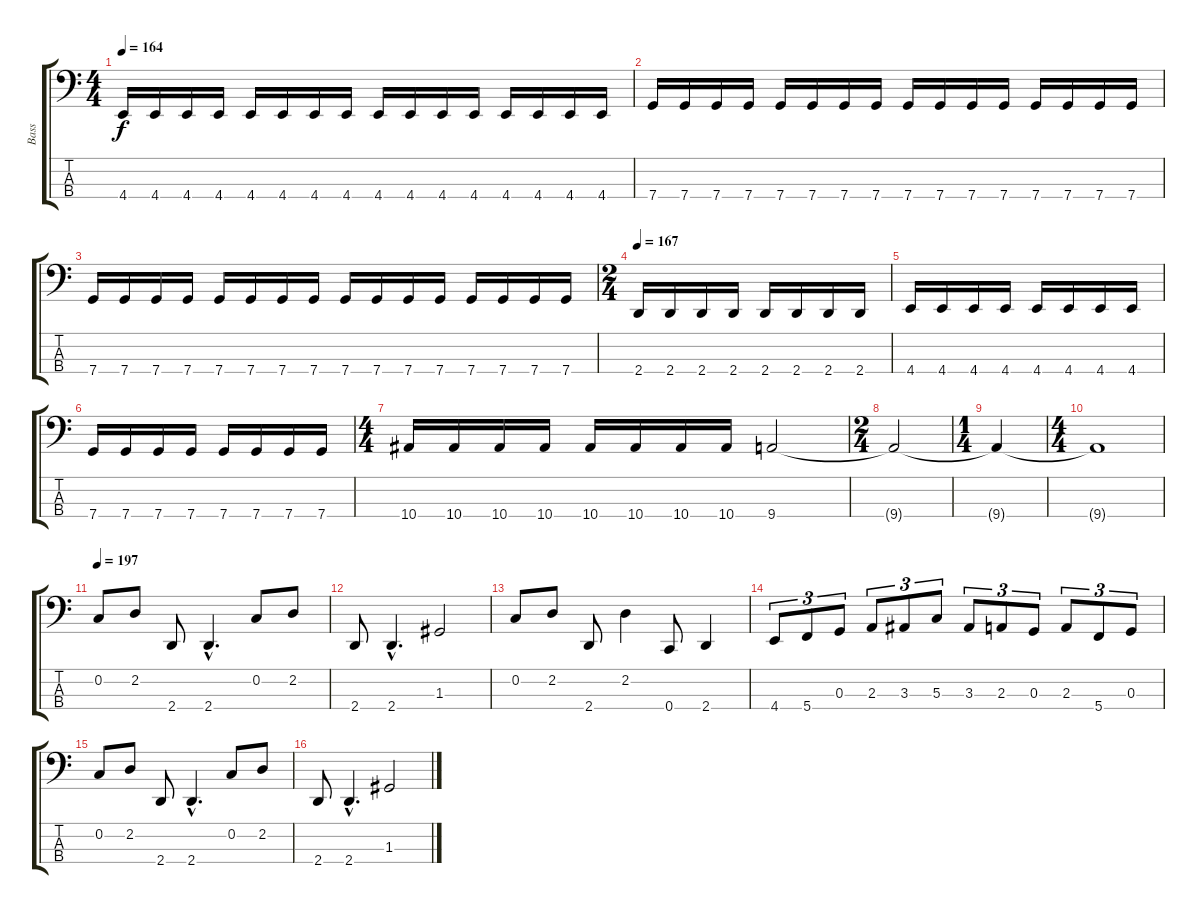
\track ("Bass" "Bass") {instrument electricbasspick}
\staff {score tabs}
\tuning (F2 C2 G1 C1) {hide}
\ts (4 4)
\tempo 164
\clef f4
\ks c
4.4.16{dy f} 4.4.16 4.4.16 4.4.16 4.4.16 4.4.16 4.4.16 4.4.16 4.4.16 4.4.16 4.4.16 4.4.16 4.4.16 4.4.16 4.4.16 4.4.16 |
7.4.16 7.4.16 7.4.16 7.4.16 7.4.16 7.4.16 7.4.16 7.4.16 7.4.16 7.4.16 7.4.16 7.4.16 7.4.16 7.4.16 7.4.16 7.4.16 |
7.4.16 7.4.16 7.4.16 7.4.16 7.4.16 7.4.16 7.4.16 7.4.16 7.4.16 7.4.16 7.4.16 7.4.16 7.4.16 7.4.16 7.4.16 7.4.16 |
\ts (2 4)
\tempo 167
2.4.16 2.4.16 2.4.16 2.4.16 2.4.16 2.4.16 2.4.16 2.4.16 |
4.4.16 4.4.16 4.4.16 4.4.16 4.4.16 4.4.16 4.4.16 4.4.16 |
7.4.16 7.4.16 7.4.16 7.4.16 7.4.16 7.4.16 7.4.16 7.4.16 |
\ts (4 4)
10.4.16 10.4.16 10.4.16 10.4.16 10.4.16 10.4.16 10.4.16 10.4.16 9.4.2 |
\ts (2 4)
9.4{t}.2 |
\ts (1 4)
9.4{t}.4 |
\ts (4 4)
9.4{t}.1 |
\tempo 197
0.2.8 2.2.8 2.4.8 2.4{hac}.4{d} 0.2.8 2.2.8 |
2.4.8 2.4{hac}.4{d} 1.3.2 |
0.2.8 2.2.8 2.4.8 2.2.4 0.4.8 2.4.4 |
4.4.8{tu (3 2)} 5.4.8{tu (3 2)} 0.3.8{tu (3 2)} 2.3.8{tu (3 2)} 3.3.8{tu (3 2)} 5.3.8{tu (3 2)} 3.3.8{tu (3 2)} 2.3.8{tu (3 2)} 0.3.8{tu (3 2)} 2.3.8{tu (3 2)} 5.4.8{tu (3 2)} 0.3.8{tu (3 2)} |
0.2.8 2.2.8 2.4.8 2.4{hac}.4{d} 0.2.8 2.2.8 |
2.4.8 2.4{hac}.4{d} 1.3.2
